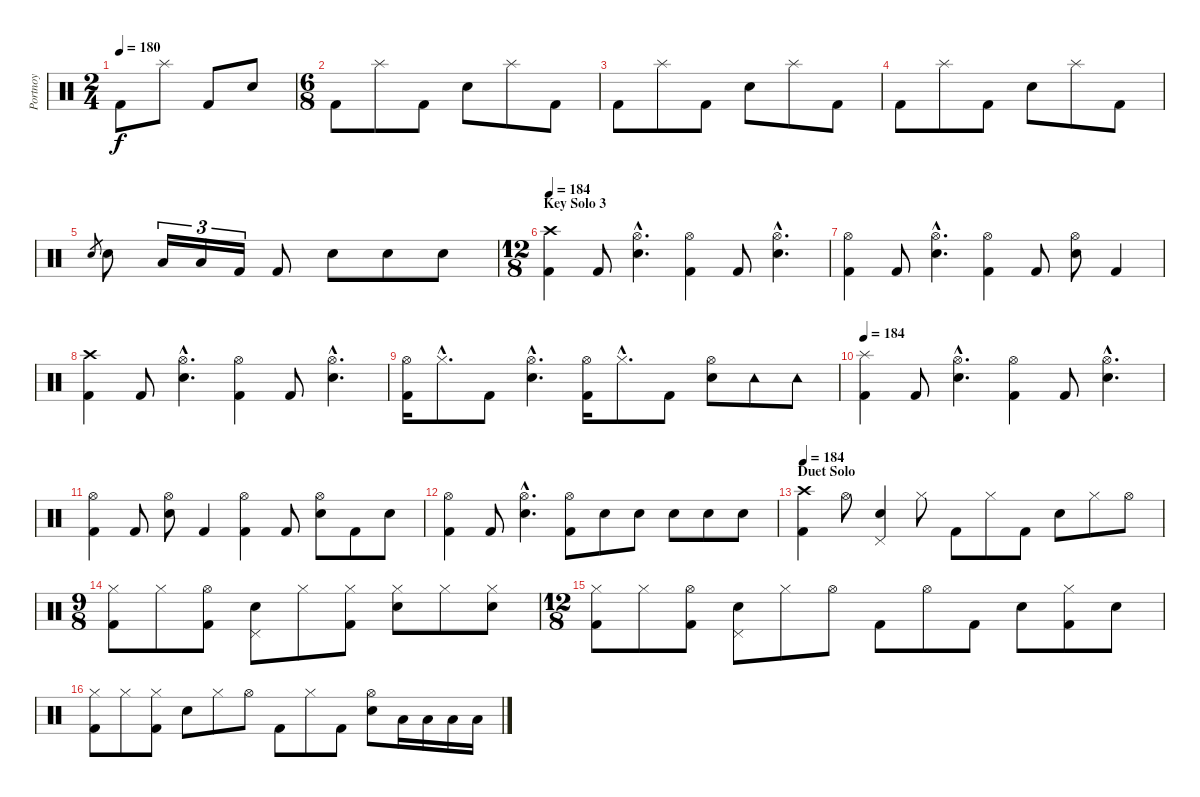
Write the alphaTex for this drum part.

\track ("Portnoy" "Portnoy") {instrument percussion}
\staff {score}
\articulation defaults
\ts (2 4)
\tempo 180
\clef neutral
\ks c "Kick (hit) 2".8{dy f} "Splash (hit)".8 "Kick (hit) 2".8 "Snare (hit) 2".8
|
\ts (6 8)
"Kick (hit) 2".8 "Splash (hit)".8 "Kick (hit) 2".8 "Snare (hit) 2".8 "Splash (hit)".8 "Kick (hit) 2".8 |
"Kick (hit) 2".8 "Splash (hit)".8 "Kick (hit) 2".8 "Snare (hit) 2".8 "Splash (hit)".8 "Kick (hit) 2".8 |
"Kick (hit) 2".8 "Splash (hit)".8 "Kick (hit) 2".8 "Snare (hit) 2".8 "Splash (hit)".8 "Kick (hit) 2".8 |
"Snare (hit) 2".8{gr} "Snare (hit) 2".8 "Low Tom (hit)".16{tu (3 2)} "Low Tom (hit)".16{tu (3 2)} "Kick (hit) 2".16{tu (3 2)} "Kick (hit) 2".8 "Snare (hit) 2".8 "Snare (hit) 2".8 "Snare (hit) 2".8 |
\ts (12 8)
\section ("" "Key Solo 3")
\tempo 184
("Crash high (hit)" "Kick (hit) 2").4 "Kick (hit) 2".8 ("Hi-Hat (open)"{hac} "Snare (hit) 2"{hac}).4{d} ("Hi-Hat (open)" "Kick (hit) 2").4 "Kick (hit) 2".8 ("Hi-Hat (open)"{hac} "Snare (hit) 2"{hac}).4{d} |
("Hi-Hat (open)" "Kick (hit) 2").4 "Kick (hit) 2".8 ("Hi-Hat (open)"{hac} "Snare (hit) 2"{hac}).4{d} ("Hi-Hat (open)" "Kick (hit) 2").4 "Kick (hit) 2".8 ("Hi-Hat (open)" "Snare (hit) 2").8 "Kick (hit) 2".4 |
("Crash high (hit)" "Kick (hit) 2").4 "Kick (hit) 2".8 ("Hi-Hat (open)"{hac} "Snare (hit) 2"{hac}).4{d} ("Hi-Hat (open)" "Kick (hit) 2").4 "Kick (hit) 2".8 ("Hi-Hat (open)"{hac} "Snare (hit) 2"{hac}).4{d} |
("Hi-Hat (open)" "Kick (hit) 2").16 "Hi-Hat (closed)"{hac}.8{d} "Kick (hit) 2".8 ("Hi-Hat (open)"{hac} "Snare (hit) 2"{hac}).4{d} ("Hi-Hat (open)" "Kick (hit) 2").16 "Hi-Hat (closed)"{hac}.8{d} "Kick (hit) 2".8 ("Hi-Hat (open)" "Snare (hit) 2").8 "Tambourine (hit)".8 "Tambourine (hit)".8 |
\tempo 184
("Splash (hit)" "Kick (hit) 2").4 "Kick (hit) 2".8 ("Hi-Hat (open)"{hac} "Snare (hit) 2"{hac}).4{d} ("Hi-Hat (open)" "Kick (hit) 2").4 "Kick (hit) 2".8 ("Hi-Hat (open)"{hac} "Snare (hit) 2"{hac}).4{d} |
("Hi-Hat (open)" "Kick (hit) 2").4 "Kick (hit) 2".8 ("Hi-Hat (open)" "Snare (hit) 2").8 "Kick (hit) 2".4 ("Hi-Hat (open)" "Kick (hit) 2").4 "Kick (hit) 2".8 ("Hi-Hat (open)" "Snare (hit) 2").8 "Kick (hit) 2".8 "Snare (hit) 2".8 |
("Hi-Hat (open)" "Kick (hit) 2").4 "Kick (hit) 2".8 ("Hi-Hat (open)"{hac} "Snare (hit) 2"{hac}).4{d} ("Hi-Hat (open)" "Kick (hit) 2").8 "Snare (hit) 2".8 "Snare (hit) 2".8 "Snare (hit) 2".8 "Snare (hit) 2".8 "Snare (hit) 2".8 |
\section ("" "Duet Solo")
\tempo 184
("Crash high (hit)" "Kick (hit) 2").4 "Hi-Hat (open)".8 ("Snare (hit) 2" "Pedal Hi-Hat (hit)").4 "Hi-Hat (closed)".8 "Kick (hit) 2".8 "Hi-Hat (closed)".8 "Kick (hit) 2".8 "Snare (hit) 2".8 "Hi-Hat (closed)".8 "Hi-Hat (open)".8 |
\ts (9 8)
("Hi-Hat (closed)" "Kick (hit) 2").8 "Hi-Hat (closed)".8 ("Hi-Hat (open)" "Kick (hit) 2").8 ("Snare (hit) 2" "Pedal Hi-Hat (hit)").8 "Hi-Hat (closed)".8 ("Hi-Hat (closed)" "Kick (hit) 2").8 ("Hi-Hat (closed)" "Snare (hit) 2").8 "Hi-Hat (closed)".8 ("Hi-Hat (closed)" "Snare (hit) 2").8 |
\ts (12 8)
("Hi-Hat (closed)" "Kick (hit) 2").8 "Hi-Hat (closed)".8 ("Hi-Hat (open)" "Kick (hit) 2").8 ("Snare (hit) 2" "Pedal Hi-Hat (hit)").8 "Hi-Hat (closed)".8 "Hi-Hat (open)".8 "Kick (hit) 2".8 "Hi-Hat (open)".8 "Kick (hit) 2".8 "Snare (hit) 2".8 ("Hi-Hat (closed)" "Kick (hit) 2").8 "Snare (hit) 2".8 |
("Hi-Hat (closed)" "Kick (hit) 2").8 "Hi-Hat (closed)".8 ("Hi-Hat (closed)" "Kick (hit) 2").8 "Snare (hit) 2".8 "Hi-Hat (closed)".8 "Hi-Hat (open)".8 "Kick (hit) 2".8 "Hi-Hat (closed)".8 "Kick (hit) 2".8 ("Hi-Hat (open)" "Snare (hit) 2").8 "Low Tom (hit)".16 "Low Tom (hit)".16 "Low Tom (hit)".16 "Low Tom (hit)".16
